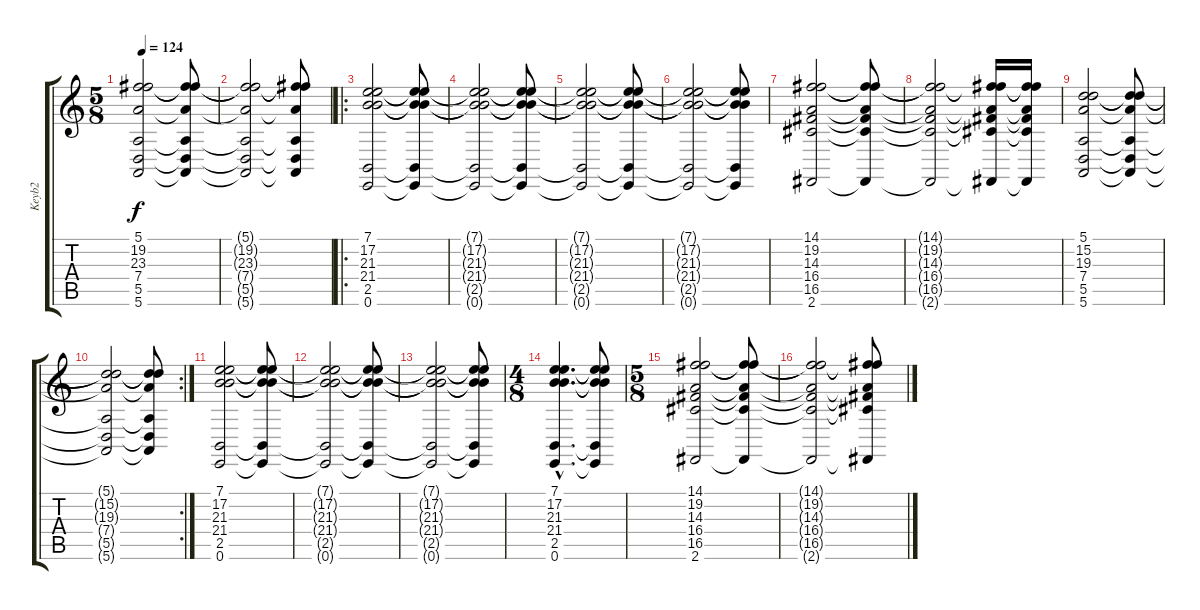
\track ("Keyb2" "Keyb2") {instrument synthstrings1}
\staff {score tabs}
\tuning (E4 B3 G3 D3 A2 E2) {hide}
\ts (5 8)
\tempo 124
\clef g2
\ks c
(5.1 19.2 23.3 7.4 5.5 5.6).2{dy f} (5.1{t} 19.2{t} 23.3{t} 7.4{t} 5.5{t} 5.6{t}).8 |
(5.1{t} 19.2{t} 23.3{t} 7.4{t} 5.5{t} 5.6{t}).2 (5.1{t} 19.2{t} 23.3{t} 7.4{t} 5.5{t} 5.6{t}).8 |
\ro
(7.1 17.2 21.3 21.4 2.5 0.6).2 (7.1{t} 17.2{t} 21.3{t} 21.4{t} 2.5{t} 0.6{t}).8 |
(7.1{t} 17.2{t} 21.3{t} 21.4{t} 2.5{t} 0.6{t}).2 (7.1{t} 17.2{t} 21.3{t} 21.4{t} 2.5{t} 0.6{t}).8 |
(7.1{t} 17.2{t} 21.3{t} 21.4{t} 2.5{t} 0.6{t}).2 (7.1{t} 17.2{t} 21.3{t} 21.4{t} 2.5{t} 0.6{t}).8 |
(7.1{t} 17.2{t} 21.3{t} 21.4{t} 2.5{t} 0.6{t}).2 (7.1{t} 17.2{t} 21.3{t} 21.4{t} 2.5{t} 0.6{t}).8 |
(14.1 19.2 14.3 16.4 16.5 2.6).2 (14.1{t} 19.2{t} 14.3{t} 16.4{t} 16.5{t} 2.6{t}).8 |
(14.1{t} 19.2{t} 14.3{t} 16.4{t} 16.5{t} 2.6{t}).2 (14.1{t} 19.2{t} 14.3{t} 16.4{t} 16.5{t} 2.6{t}).16 (14.1{t} 19.2{t} 14.3{t} 16.4{t} 16.5{t} 2.6{t}).16 |
(5.1 15.2 19.3 7.4 5.5 5.6).2 (5.1{t} 15.2{t} 19.3{t} 7.4{t} 5.5{t} 5.6{t}).8 |
\rc 2
(5.1{t} 15.2{t} 19.3{t} 7.4{t} 5.5{t} 5.6{t}).2 (5.1{t} 15.2{t} 19.3{t} 7.4{t} 5.5{t} 5.6{t}).8 |
(7.1 17.2 21.3 21.4 2.5 0.6).2 (7.1{t} 17.2{t} 21.3{t} 21.4{t} 2.5{t} 0.6{t}).8 |
(7.1{t} 17.2{t} 21.3{t} 21.4{t} 2.5{t} 0.6{t}).2 (7.1{t} 17.2{t} 21.3{t} 21.4{t} 2.5{t} 0.6{t}).8 |
(7.1{t} 17.2{t} 21.3{t} 21.4{t} 2.5{t} 0.6{t}).2 (7.1{t} 17.2{t} 21.3{t} 21.4{t} 2.5{t} 0.6{t}).8 |
\ts (4 8)
(7.1{hac} 17.2{hac} 21.3{hac} 21.4{hac} 2.5{hac} 0.6{hac}).4{d} (7.1{t} 17.2{t} 21.3{t} 21.4{t} 2.5{t} 0.6{t}).8 |
\ts (5 8)
(14.1 19.2 14.3 16.4 16.5 2.6).2 (14.1{t} 19.2{t} 14.3{t} 16.4{t} 16.5{t} 2.6{t}).8 |
(14.1{t} 19.2{t} 14.3{t} 16.4{t} 16.5{t} 2.6{t}).2 (14.1{t} 19.2{t} 14.3{t} 16.4{t} 16.5{t} 2.6{t}).8
